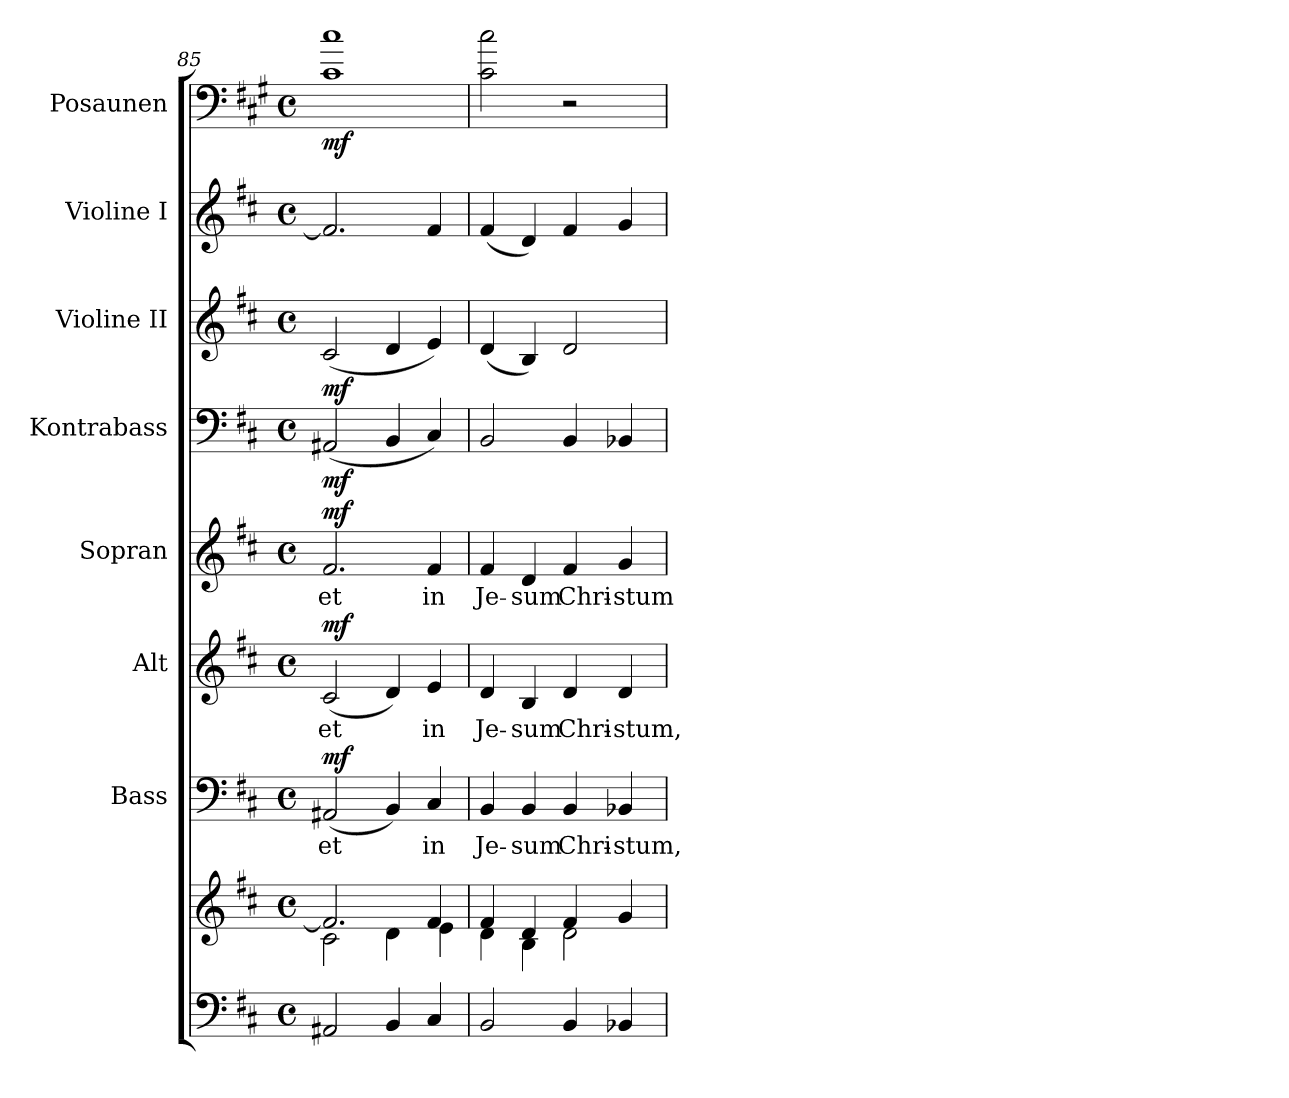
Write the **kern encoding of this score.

**kern	**kern	**kern	**text	**dynam	**kern	**text	**dynam	**kern	**text	**dynam	**kern	**dynam	**kern	**dynam	**kern	**kern	**dynam
*part8	*part8	*part7	*part7	*part7	*part6	*part6	*part6	*part5	*part5	*part5	*part4	*part4	*part3	*part3	*part2	*part1	*part1
*staff9	*staff8	*staff7	*staff7	*staff7	*staff6	*staff6	*staff6	*staff5	*staff5	*staff5	*staff4	*staff4	*staff3	*staff3	*staff2	*staff1	*staff1
*	*	*I"Bass	*	*	*I"Alt	*	*	*I"Sopran	*	*	*I"Kontrabass	*	*I"Violine II	*	*I"Violine I	*I"Posaunen	*
*	*	*I'B.	*	*	*I'A.	*	*	*I'S.	*	*	*I'Kb.	*	*I'Vl. II	*	*I'Vl. I	*I'Pos.	*
*clefF4	*clefG2	*clefF4	*	*	*clefG2	*	*	*clefG2	*	*	*clefF4	*	*clefG2	*	*clefG2	*clefF4	*
*	*	*	*	*	*	*	*	*	*	*	*ITrd7c12	*	*	*	*	*ITrd4c7	*
*k[f#c#]	*k[f#c#]	*k[f#c#]	*	*	*k[f#c#]	*	*	*k[f#c#]	*	*	*k[f#c#]	*	*k[f#c#]	*	*k[f#c#]	*k[f#c#]	*
*D:	*D:	*D:	*	*	*D:	*	*	*D:	*	*	*D:	*	*D:	*	*D:	*D:	*
*M4/4	*M4/4	*M4/4	*	*	*M4/4	*	*	*M4/4	*	*	*M4/4	*	*M4/4	*	*M4/4	*M4/4	*
*met(c)	*met(c)	*met(c)	*	*	*met(c)	*	*	*met(c)	*	*	*met(c)	*	*met(c)	*	*met(c)	*met(c)	*
=85	=85	=85	=85	=85	=85	=85	=85	=85	=85	=85	=85	=85	=85	=85	=85	=85	=85
*	*^	*	*	*	*	*	*	*	*	*	*	*	*	*	*	*	*
!	!	!	!	!LO:LY:b	!LO:DY:a	!	!LO:LY:b	!LO:DY:a	!	!LO:LY:b	!LO:DY:a	!	!LO:DY:b	!	!LO:DY:b	!	!	!LO:DY:b
2AA#X/	2.f#/]	2c#\	(<2AA#X/	et	mf	(<2c#/	et	mf	2.f#/	et	mf	(<2AAA#X/	mf	(<2c#/	mf	2.f#/]	1F# 1f#	mf
4BB/	.	4d\	4BB/)	.	.	4d/)	.	.	.	.	.	4BBB/	.	4d/	.	.	.	.
!	!	!	!	!LO:LY:b	!	!	!LO:LY:b	!	!	!LO:LY:b	!	!	!	!	!	!	!	!
4C#/	4f#/	4e\	4C#/	in	.	4e/	in	.	4f#/	in	.	4CC#/)	.	4e/)	.	4f#/	.	.
!!LO:PB:g=z
=86	=86	=86	=86	=86	=86	=86	=86	=86	=86	=86	=86	=86	=86	=86	=86	=86	=86	=86
!	!	!	!	!LO:LY:b	!	!	!LO:LY:b	!	!	!LO:LY:b	!	!	!	!	!	!	!	!
2BB/	4f#/	4d\	4BB/	Je-	.	4d/	Je-	.	4f#/	Je-	.	2BBB/	.	(<4d/	.	(<4f#/	2F#\ 2f#\	.
!	!	!	!	!LO:LY:b	!	!	!LO:LY:b	!	!	!LO:LY:b	!	!	!	!	!	!	!	!
.	4d/	4B\	4BB/	-sum	.	4B/	-sum	.	4d/	-sum	.	.	.	4B/)	.	4d/)	.	.
!	!	!	!	!LO:LY:b	!	!	!LO:LY:b	!	!	!LO:LY:b	!	!	!	!	!	!	!	!
4BB/	4f#/	2d\	4BB/	Chri-	.	4d/	Chri-	.	4f#/	Chri-	.	4BBB/	.	2d/	.	4f#/	2r	.
!	!	!	!	!LO:LY:b	!	!	!LO:LY:b	!	!	!LO:LY:b	!	!	!	!	!	!	!	!
4BB-X/	4g/	.	4BB-X/	-stum,	.	4d/	-stum,	.	4g/	-stum	.	4BBB-X/	.	.	.	4g/	.	.
*	*v	*v	*	*	*	*	*	*	*	*	*	*	*	*	*	*	*	*
=	=	=	=	=	=	=	=	=	=	=	=	=	=	=	=	=	=
*-	*-	*-	*-	*-	*-	*-	*-	*-	*-	*-	*-	*-	*-	*-	*-	*-	*-
